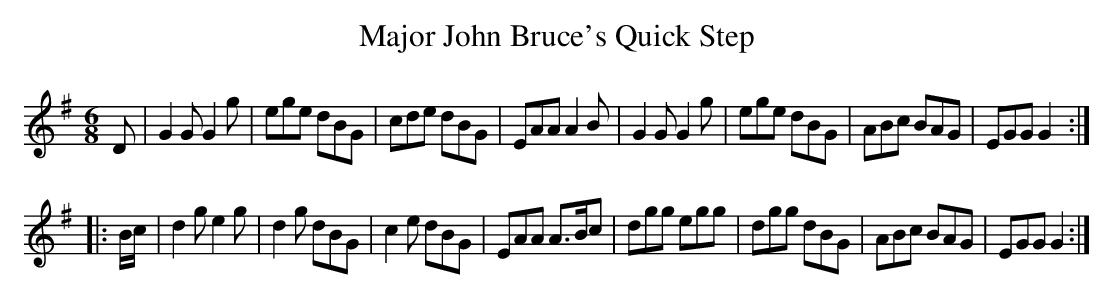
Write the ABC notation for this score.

X:1
T:Major John Bruce's Quick Step
M:6/8
K:G
D|\
G2G G2g| ege dBG| cde dBG| EAA A2B|\
G2G G2g| ege dBG| ABc BAG| EGG G2::
B/c/|\
d2g e2g| d2g dBG| c2e dBG| EAA A>Bc|\
dgg egg| dgg dBG| ABc BAG| EGG G2:|
